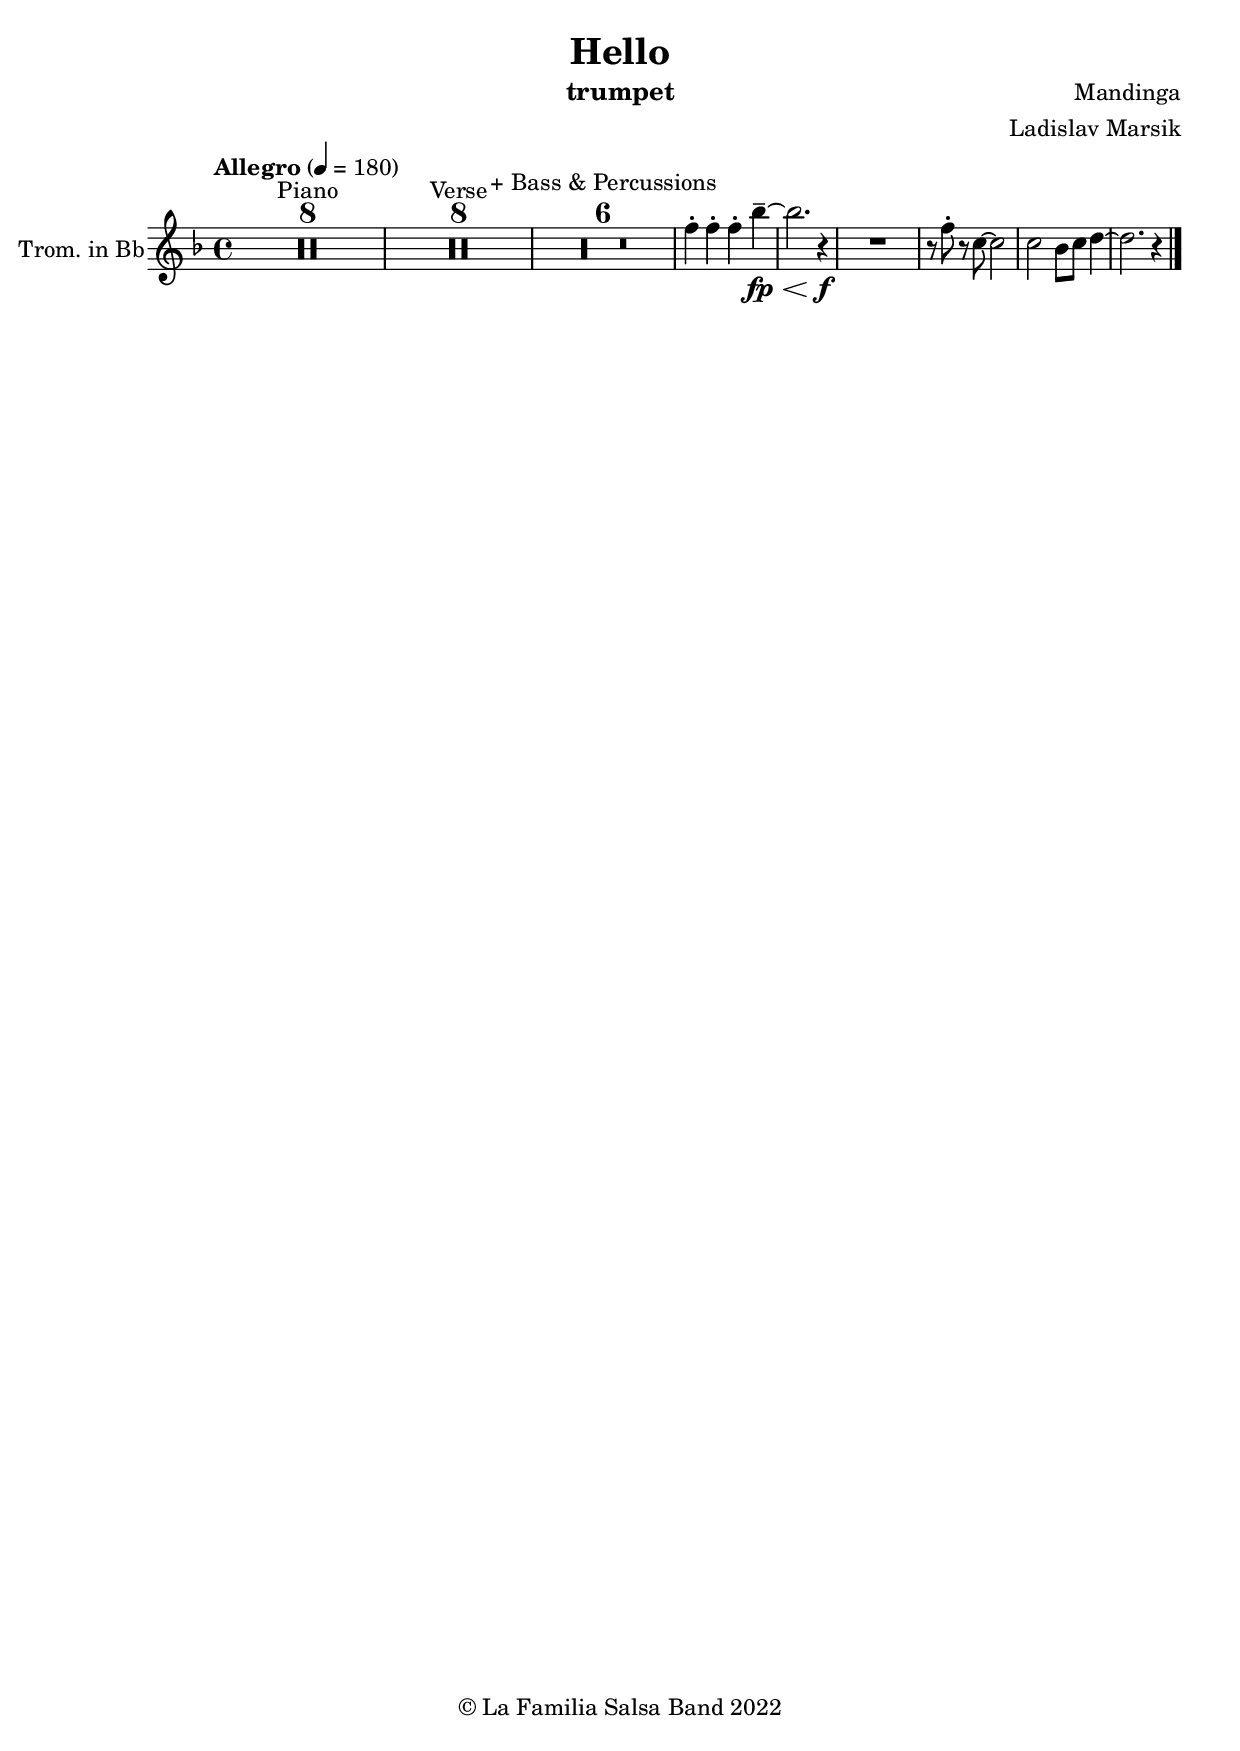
\version "2.19.83"

\header {
    title = "Hello"
    composer = "Mandinga"
    arranger = "Ladislav Marsik"
    instrument = "trumpet"
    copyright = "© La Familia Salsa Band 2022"
}

%\transpose c d
Trumpet = \new Voice \transpose c d \relative c'' {
    \set Staff.instrumentName = \markup {
	\center-align { "Trom. in Bb" }
    }
    \set Staff.midiInstrument = "trumpet"

    \key c \minor
    \time 4/4
    \tempo "Allegro" 4 = 180
    	
    R1*8 ^\markup { "Piano" }
    
    R1*8 ^\markup { "Verse" }
    
    R1*6 ^\markup { "+ Bass & Percussions" }
    
    es4 -. es -.  es -. as \tenuto \fp \< ~ |
    as2.  r4  \! \f |
    R1 |
    r8 es -. r bes ~ bes2 |
    bes2 as8 bes c4 ~ |
    c2. r4 |
    
    \bar "|."
}


\score {
    \compressMMRests \new StaffGroup <<
        \new Staff << \Trumpet >>
        %\new Staff << \Saxophone >>
        %\new Staff << \Trombone >>
        %\new DrumStaff \with {
        %  drumStyleTable = #congas-style
        %  \override StaffSymbol.line-count = #2
        %  \override BarLine.bar-extent = #'(-1 . 1)
        %}
        %<<
        %  \Congas
        %>>
        %\new DrumStaff \with {
        %  drumStyleTable = #timbales-style
        %  \override StaffSymbol.line-count = #2
        %  \override BarLine.bar-extent = #'(-1 . 1)
        %}
        %<<
        %  \Timbales
        %>>
    >>
    \layout {
    }
}
